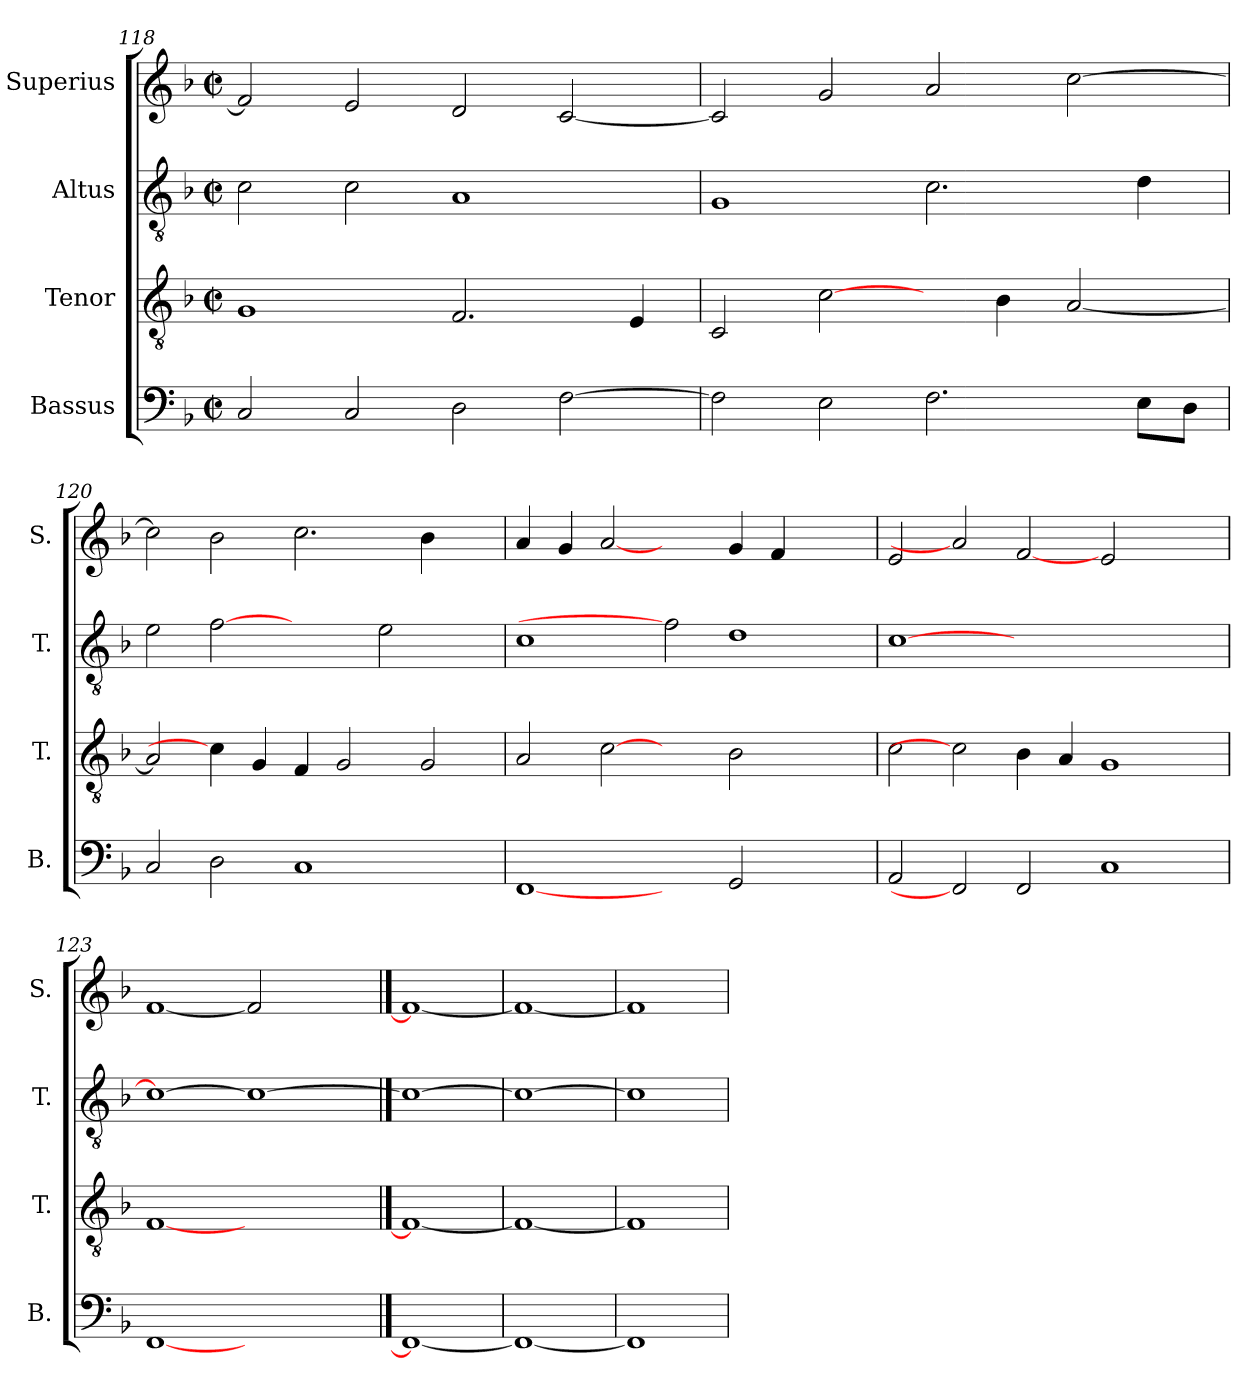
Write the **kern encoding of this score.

**kern	**kern	**kern	**kern
*part4	*part3	*part2	*part1
*staff4	*staff3	*staff2	*staff1
*I"Bassus	*I"Tenor	*I"Altus	*I"Superius
*I'B.	*I'T.	*I'T.	*I'S.
*clefF4	*clefGv2	*clefGv2	*clefG2
*	*ITrd7c12	*ITrd7c12	*
*k[b-]	*k[b-]	*k[b-]	*k[b-]
*F:	*F:	*F:	*F:
*M2/2	*M2/2	*M2/2	*M2/2
*met(c|)	*met(c|)	*met(c|)	*met(c|)
=118	=118	=118	=118
2Ci/	1GGi	2Ci\	2fi/]
2Ci/	.	2Ci\	2ei/
2Di\	2.FFi/	1AAi	2di/
[>2Fi\	.	.	[<2ci/
.	4EEi/	.	.
=119	=119	=119	=119
2Fi\]	2CCi/	1GGi	2ci/]
2Ei\	[2Ci\	.	2gi/
2.Fi\	4ryy	2.Ci\	2ai/
.	4BB-i\	.	.
.	[<2AAi/	.	[>2cci\
8Ei\L	.	4Di\	.
8Di\J	.	.	.
!!LO:LB:g=z
=120	=120	=120	=120
2Ci/	2AAi/]	2Ei\	2cci\]
2Di\	4Ci\]	[2Fi	2b-i\
.	4GGi/	.	.
1Ci	4FFi/	2ryy	2.cci\
.	2GGi/	.	.
.	.	2Ei\	.
.	2GGi/	.	4b-i\
4ryy	.	4ryy	4ryy
=121	=121	=121	=121
[1FFi	2AAi/	1Ci	4ai/
.	.	.	4gi/
.	[2Ci	.	[2ai
2ryy	2ryy	2Fi]	2ryy
2GGi/	2BB-i\	1Di	4gi/
.	.	.	4fi/
2ryy	2ryy	.	2ryy
=122	=122	=122	=122
2AAi/	2Ci\	[>1Ci	2ei/
2FFi]	2Ci]	.	2ai]
2FFi/	4BB-i\	1.ryy	[2fi
.	4AAi/	.	.
1Ci	1GGi	.	2ei/
.	.	.	2ryy
=123	=123	=123	=123
[1FFi	[1FFi	1Ci_>	[1fi
1ryy	1ryy	1Ci_	2fi]
.	.	.	2ryy
==124	==124	==124	==124
1FFi_	1FFi_	1Ci_	1fi_
=125	=125	=125	=125
1FFi_	1FFi_	1Ci_	1fi_
=126	=126	=126	=126
1FFi]	1FFi]	1Ci]	1fi]
=	=	=	=
*-	*-	*-	*-
